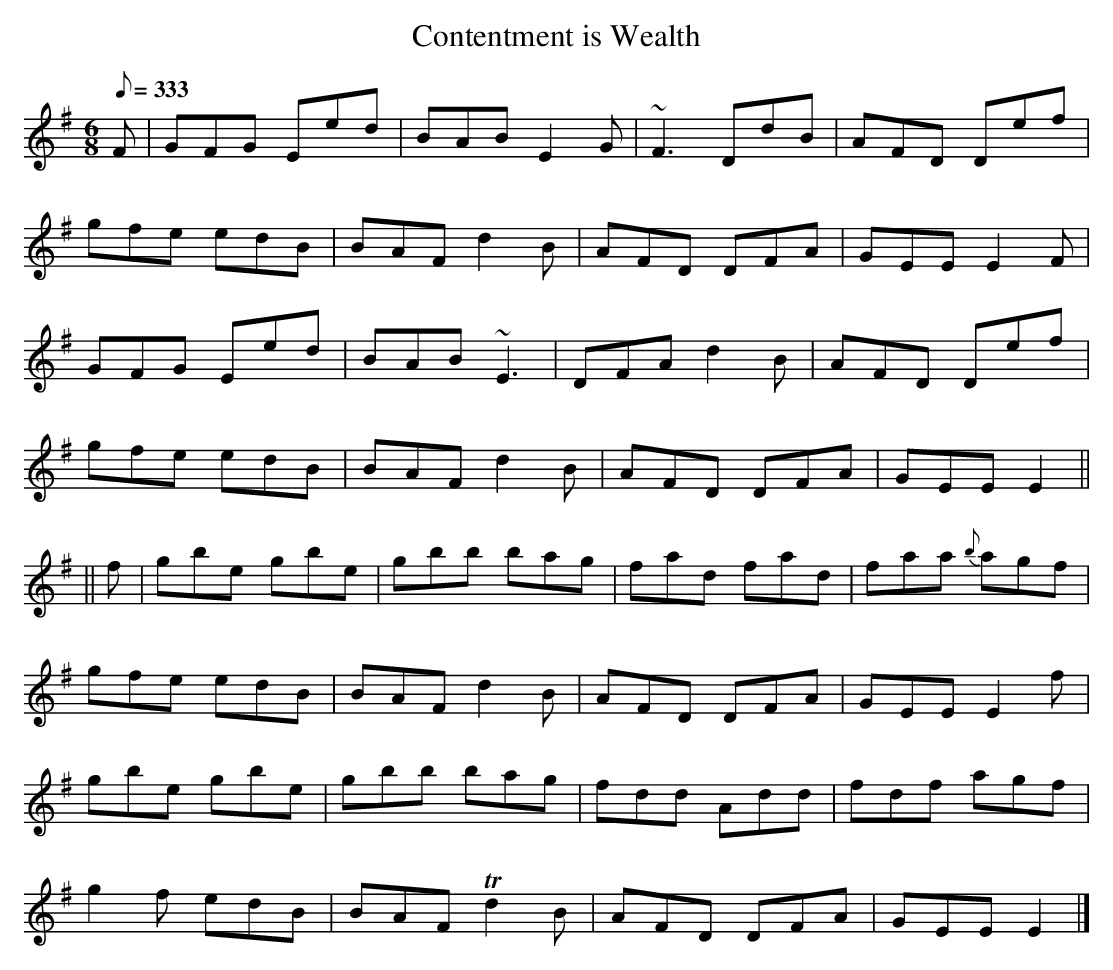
X:1
T:Contentment is Wealth
L:1/8
Q:333
M:6/8
K:Eaeo
F|GFG Eed|BAB E2 G|~F3 DdB|AFD Def|
gfe edB|BAF d2 B|AFD DFA|GEE E2 F|
GFG Eed|BAB ~E3|DFA d2 B|AFD Def|
gfe edB|BAF d2 B|AFD DFA|GEE E2||
||f|gbe gbe|gbb bag|fad fad|faa {b}agf|
gfe edB|BAF d2 B|AFD DFA|GEE E2 f|
gbe gbe|gbb bag|fdd Add|fdf agf|
g2 f edB|BAF Td2 B|AFD DFA|GEE E2|]
